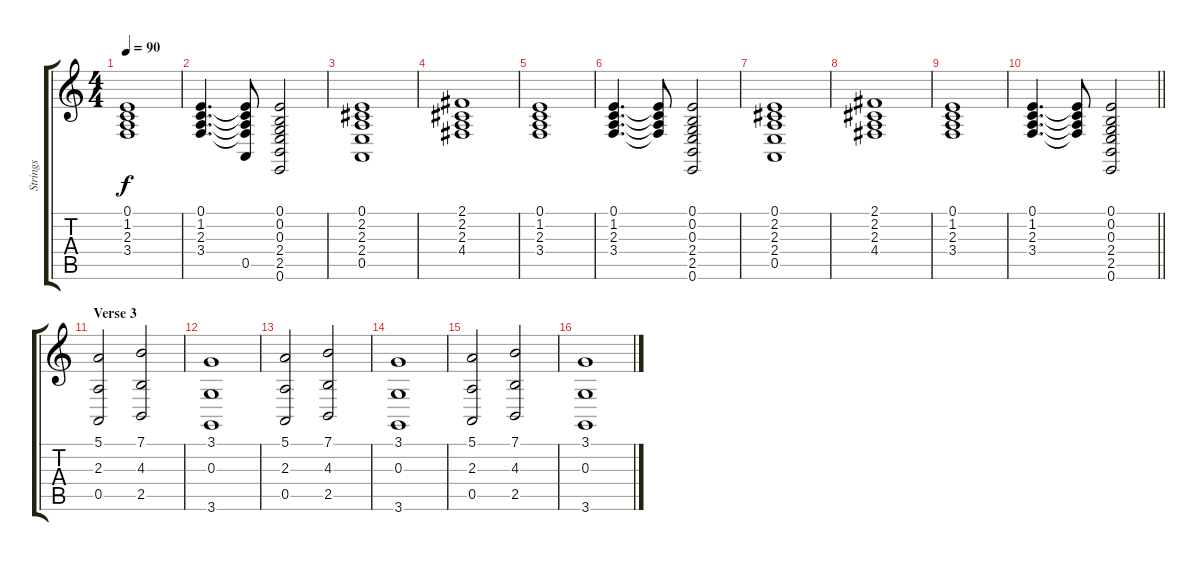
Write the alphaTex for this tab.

\track ("Strings" "Strings") {instrument synthstrings1}
\staff {score tabs}
\tuning (E4 B3 G3 D3 A2 E2) {hide}
\ts (4 4)
\tempo 90
\clef g2
\ks c
(0.1 1.2 2.3 3.4).1{dy f} |
(0.1 1.2 2.3 3.4).4{d} (0.1{t} 1.2{t} 2.3{t} 3.4{t} 0.5{t}).8 (0.1 0.2 0.3 2.4 2.5 0.6).2 |
(0.1 2.2 2.3 2.4 0.5).1 |
(2.1 2.2 2.3 4.4).1 |
(0.1 1.2 2.3 3.4).1 |
(0.1 1.2 2.3 3.4).4{d} (0.1{t} 1.2{t} 2.3{t} 3.4{t}).8 (0.1 0.2 0.3 2.4 2.5 0.6).2 |
(0.1 2.2 2.3 2.4 0.5).1 |
(2.1 2.2 2.3 4.4).1 |
(0.1 1.2 2.3 3.4).1 |
\barLineRight lightlight
(0.1 1.2 2.3 3.4).4{d} (0.1{t} 1.2{t} 2.3{t} 3.4{t}).8 (0.1 0.2 0.3 2.4 2.5 0.6).2 |
\section ("" "Verse 3")
(5.1 2.3 0.5).2{volume 7} (7.1 4.3 2.5).2 |
(3.1 0.3 3.6).1 |
(5.1 2.3 0.5).2 (7.1 4.3 2.5).2 |
(3.1 0.3 3.6).1 |
(5.1 2.3 0.5).2 (7.1 4.3 2.5).2 |
(3.1 0.3 3.6).1
